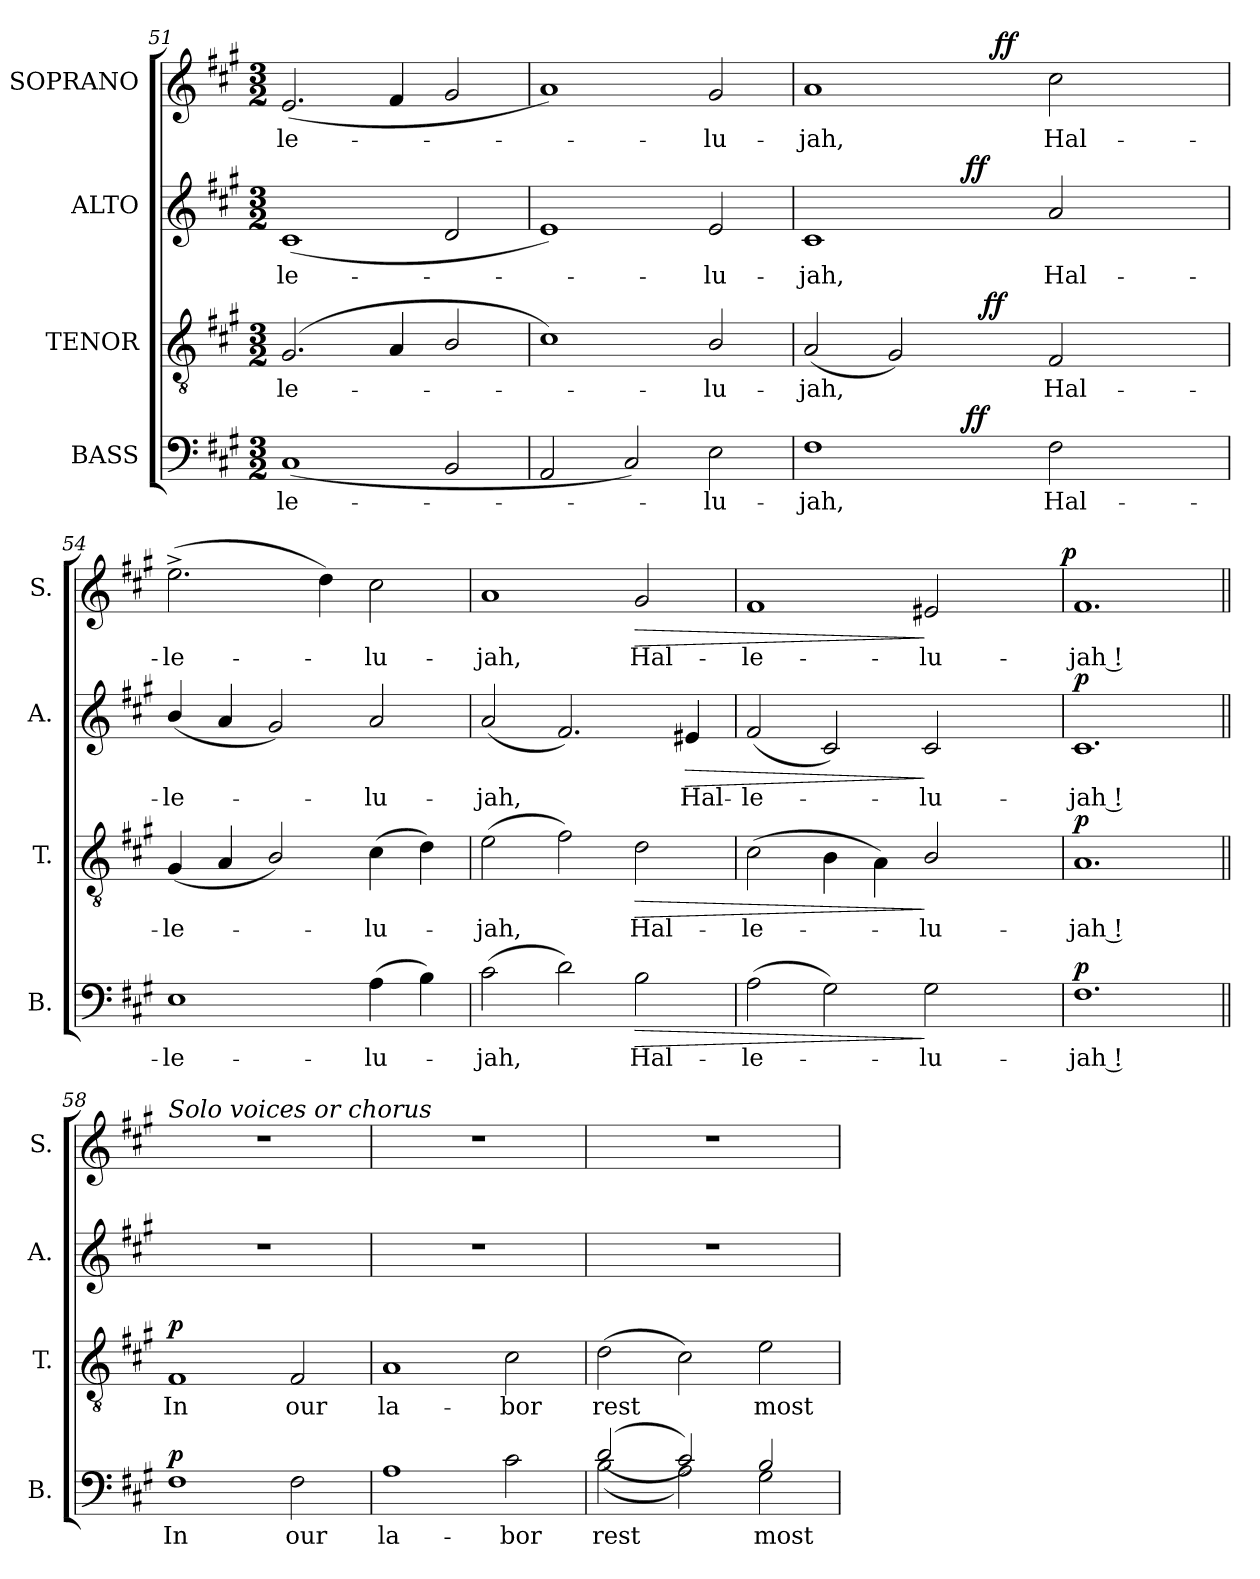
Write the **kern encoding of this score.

**kern	**text	**dynam	**kern	**text	**dynam	**kern	**text	**dynam	**kern	**text	**dynam
*part4	*part4	*part4	*part3	*part3	*part3	*part2	*part2	*part2	*part1	*part1	*part1
*staff4	*staff4	*staff4	*staff3	*staff3	*staff3	*staff2	*staff2	*staff2	*staff1	*staff1	*staff1
*I"BASS	*	*	*I"TENOR	*	*	*I"ALTO	*	*	*I"SOPRANO	*	*
*I'B.	*	*	*I'T.	*	*	*I'A.	*	*	*I'S.	*	*
*clefF4	*	*	*clefGv2	*	*	*clefG2	*	*	*clefG2	*	*
*	*	*	*ITrd7c12	*	*	*	*	*	*	*	*
*k[f#c#g#]	*	*	*k[f#c#g#]	*	*	*k[f#c#g#]	*	*	*k[f#c#g#]	*	*
*A:	*	*	*A:	*	*	*A:	*	*	*A:	*	*
*M3/2	*	*	*M3/2	*	*	*M3/2	*	*	*M3/2	*	*
=51	=51	=51	=51	=51	=51	=51	=51	=51	=51	=51	=51
!	!LO:LY:b:color=#000000	!	!	!	!	!	!	!	!	!	!
!	!	!	!	!LO:LY:b:color=#000000	!	!	!	!	!	!	!
!	!	!	!	!	!	!	!LO:LY:b:color=#000000	!	!	!	!
!	!	!	!	!	!	!	!	!	!	!LO:LY:b:color=#000000	!
(1C#i	-le-	.	(2.GG#i/	-le-	.	(1c#i	-le-	.	(2.ei/	-le-	.
.	.	.	4AAi/	.	.	.	.	.	4f#i/	.	.
2BBi/	.	.	2BBi/	.	.	2di/	.	.	2g#i/	.	.
!!LO:LB:g=z
=52	=52	=52	=52	=52	=52	=52	=52	=52	=52	=52	=52
2AAi/	.	.	1C#i)	.	.	1ei)	.	.	1ai)	.	.
2C#i/)	.	.	.	.	.	.	.	.	.	.	.
!	!LO:LY:b:color=#000000	!	!	!	!	!	!	!	!	!	!
!	!	!	!	!LO:LY:b:color=#000000	!	!	!	!	!	!	!
!	!	!	!	!	!	!	!LO:LY:b:color=#000000	!	!	!	!
!	!	!	!	!	!	!	!	!	!	!LO:LY:b:color=#000000	!
2Ei\	-lu-	.	2BBi/	-lu-	.	2ei/	-lu-	.	2g#i/	-lu-	.
=53	=53	=53	=53	=53	=53	=53	=53	=53	=53	=53	=53
!	!LO:LY:b:color=#000000	!	!	!	!	!	!	!	!	!	!
!	!	!	!	!LO:LY:b:color=#000000	!	!	!	!	!	!	!
!	!	!	!	!	!	!	!LO:LY:b:color=#000000	!	!	!	!
!	!	!	!	!	!	!	!	!	!	!LO:LY:b:color=#000000	!
*^	*	*	*^	*	*	*^	*	*	*^	*	*
1F#i	2ryy	-jah,	.	(2AAi/	2ryy	-jah,	.	1c#i	2ryy	-jah,	.	1ai	2ryy	-jah,	.
.	8ryy	.	.	2GG#i/)	4ryy	.	.	.	8ryy	.	.	.	4ryy	.	.
.	16ryy	.	.	.	.	.	.	.	16ryy	.	.	.	.	.	.
.	32ryy	.	.	.	.	.	.	.	32ryy	.	.	.	.	.	.
.	512ryy	.	.	.	.	.	.	.	512ryy	.	.	.	.	.	.
.	2ryy	.	ff	.	.	.	.	.	2ryy	.	ff	.	.	.	.
.	.	.	.	.	512ryy	.	.	.	.	.	.	.	128ryy	.	.
.	.	.	.	.	2ryy	.	ff	.	.	.	.	.	.	.	.
.	.	.	.	.	.	.	.	.	.	.	.	.	256ryy	.	.
.	.	.	.	.	.	.	.	.	.	.	.	.	1024ryy	.	.
.	.	.	.	.	.	.	.	.	.	.	.	.	2ryy	.	ff
!	!	!LO:LY:b:color=#000000	!	!	!	!	!	!	!	!	!	!	!	!	!
!	!	!	!	!	!	!LO:LY:b:color=#000000	!	!	!	!	!	!	!	!	!
!	!	!	!	!	!	!	!	!	!	!LO:LY:b:color=#000000	!	!	!	!	!
!	!	!	!	!	!	!	!	!	!	!	!	!	!	!LO:LY:b:color=#000000	!
2F#i\	.	Hal-	.	2FF#i/	.	Hal-	.	2ai/	.	Hal-	.	2cc#i\	.	Hal-	.
.	4ryy	.	.	.	.	.	.	.	4ryy	.	.	.	.	.	.
.	.	.	.	.	8ryy	.	.	.	.	.	.	.	.	.	.
.	.	.	.	.	.	.	.	.	.	.	.	.	8ryy	.	.
.	.	.	.	.	16ryy	.	.	.	.	.	.	.	.	.	.
.	.	.	.	.	.	.	.	.	.	.	.	.	16ryy	.	.
.	.	.	.	.	32ryy	.	.	.	.	.	.	.	.	.	.
.	.	.	.	.	.	.	.	.	.	.	.	.	32ryy	.	.
.	64...ryy	.	.	.	64...ryy	.	.	.	64...ryy	.	.	.	.	.	.
.	.	.	.	.	.	.	.	.	.	.	.	.	64ryy	.	.
.	.	.	.	.	.	.	.	.	.	.	.	.	512.ryy	.	.
*v	*v	*	*	*	*	*	*	*v	*v	*	*	*v	*v	*	*
*	*	*	*v	*v	*	*	*	*	*	*	*	*
=54	=54	=54	=54	=54	=54	=54	=54	=54	=54	=54	=54
*^	*	*	*^	*	*	*^	*	*	*^	*	*
!	!	!LO:LY:b:color=#000000	!	!	!	!	!	!	!	!	!	!	!	!	!
*v	*v	*	*	*	*	*	*	*v	*v	*	*	*v	*v	*	*
*	*	*	*v	*v	*	*	*	*	*	*	*	*
*^	*	*	*^	*	*	*^	*	*	*^	*	*
!	!	!	!	!	!	!LO:LY:b:color=#000000	!	!	!	!	!	!	!	!	!
*v	*v	*	*	*	*	*	*	*v	*v	*	*	*v	*v	*	*
*	*	*	*v	*v	*	*	*	*	*	*	*	*
*^	*	*	*^	*	*	*^	*	*	*^	*	*
!	!	!	!	!	!	!	!	!	!	!LO:LY:b:color=#000000	!	!	!	!	!
*v	*v	*	*	*	*	*	*	*v	*v	*	*	*v	*v	*	*
*	*	*	*v	*v	*	*	*	*	*	*	*	*
*^	*	*	*^	*	*	*^	*	*	*^	*	*
!	!	!	!	!	!	!	!	!	!	!	!	!	!	!LO:LY:b:color=#000000	!
*v	*v	*	*	*	*	*	*	*v	*v	*	*	*v	*v	*	*
*	*	*	*v	*v	*	*	*	*	*	*	*	*
1Ei	-le-	.	(4GG#i/	-le-	.	(4bi/	-le-	.	(2.ee^i\	-le-	.
.	.	.	4AAi/	.	.	4ai/	.	.	.	.	.
.	.	.	2BBi/)	.	.	2g#i/)	.	.	.	.	.
.	.	.	.	.	.	.	.	.	4ddi\)	.	.
!	!LO:LY:b:color=#000000	!	!	!	!	!	!	!	!	!	!
!	!	!	!	!LO:LY:b:color=#000000	!	!	!	!	!	!	!
!	!	!	!	!	!	!	!LO:LY:b:color=#000000	!	!	!	!
!	!	!	!	!	!	!	!	!	!	!LO:LY:b:color=#000000	!
(4Ai\	-lu-	.	(4C#i\	-lu-	.	2ai/	-lu-	.	2cc#i\	-lu-	.
4Bi\)	.	.	4Di\)	.	.	.	.	.	.	.	.
=55	=55	=55	=55	=55	=55	=55	=55	=55	=55	=55	=55
!	!LO:LY:b:color=#000000	!	!	!	!	!	!	!	!	!	!
!	!	!	!	!LO:LY:b:color=#000000	!	!	!	!	!	!	!
!	!	!	!	!	!	!	!LO:LY:b:color=#000000	!	!	!	!
!	!	!	!	!	!	!	!	!	!	!LO:LY:b:color=#000000	!
(2c#i\	-jah,	.	(2Ei\	-jah,	.	(2ai/	-jah,	.	1ai	-jah,	.
2di\)	.	.	2F#i\)	.	.	2.f#i/)	.	.	.	.	.
!	!LO:LY:b:color=#000000	!LO:HP:b	!	!	!	!	!	!	!	!	!
!	!	!	!	!LO:LY:b:color=#000000	!LO:HP:b	!	!	!	!	!	!
!	!	!	!	!	!	!	!	!	!	!LO:LY:b:color=#000000	!LO:HP:b
2Bi\	Hal-	>	2Di\	Hal-	>	.	.	.	2g#i/	Hal-	>
!	!	!	!	!	!	!	!LO:LY:b:color=#000000	!LO:HP:b	!	!	!
.	.	.	.	.	.	4e#Xi/	Hal-	>	.	.	.
=56	=56	=56	=56	=56	=56	=56	=56	=56	=56	=56	=56
!	!LO:LY:b:color=#000000	!	!	!	!	!	!	!	!	!	!
!	!	!	!	!LO:LY:b:color=#000000	!	!	!	!	!	!	!
!	!	!	!	!	!	!	!LO:LY:b:color=#000000	!	!	!	!
!	!	!	!	!	!	!	!	!	!	!LO:LY:b:color=#000000	!
*	*	*	*	*	*	*	*	*	*^	*	*
(2Ai\	-le-	.	(2C#i\	-le-	.	(2f#i/	-le-	.	1f#i	1ryy	-le-	.
2G#i\)	.	.	4BBi\	.	.	2c#i/)	.	.	.	.	.	.
.	.	.	4AAi\)	.	.	.	.	.	.	.	.	.
!	!LO:LY:b:color=#000000	!	!	!	!	!	!	!	!	!	!	!
!	!	!	!	!LO:LY:b:color=#000000	!	!	!	!	!	!	!	!
!	!	!	!	!	!	!	!LO:LY:b:color=#000000	!	!	!	!	!
!	!	!	!	!	!	!	!	!	!	!	!LO:LY:b:color=#000000	!
2G#i\	-lu-	]	2BBi/	-lu-	]	2c#i/	-lu-	]	2e#Xi/	4ryy	-lu-	]
.	.	.	.	.	.	.	.	.	.	8ryy	.	.
.	.	.	.	.	.	.	.	.	.	16ryy	.	.
.	.	.	.	.	.	.	.	.	.	32ryy	.	.
.	.	.	.	.	.	.	.	.	.	64ryy	.	.
.	.	.	.	.	.	.	.	.	.	128...ryy	.	.
.	.	.	.	.	.	.	.	.	.	1024ryy	.	p
*	*	*	*	*	*	*	*	*	*v	*v	*	*
=57	=57	=57	=57	=57	=57	=57	=57	=57	=57	=57	=57
*	*	*	*	*	*	*	*	*	*^	*	*
!	!LO:LY:b:color=#000000	!	!	!	!	!	!	!	!	!	!	!
*	*	*	*	*	*	*	*	*	*v	*v	*	*
*	*	*	*	*	*	*	*	*	*^	*	*
!	!	!	!	!LO:LY:b:color=#000000	!	!	!	!	!	!	!	!
*	*	*	*	*	*	*	*	*	*v	*v	*	*
*	*	*	*	*	*	*	*	*	*^	*	*
!	!	!	!	!	!	!	!LO:LY:b:color=#000000	!	!	!	!	!
*	*	*	*	*	*	*	*	*	*v	*v	*	*
*	*	*	*	*	*	*	*	*	*^	*	*
!	!	!	!	!	!	!	!	!	!	!	!LO:LY:b:color=#000000	!
*	*	*	*	*	*	*	*	*	*v	*v	*	*
1.F#i	-jah !	p	1.AAi	-jah !	p	1.c#i	-jah !	p	1.f#i	-jah !	.
!!LO:PB:g=z
=58||	=58||	=58||	=58||	=58||	=58||	=58||	=58||	=58||	=58||	=58||	=58||
!	!LO:LY:b:color=#000000	!	!	!	!	!	!	!	!	!	!
!	!	!	!	!	!	!	!	!	!LO:TX:a:i:t=Solo voices or chorus	!	!
!	!	!	!	!LO:LY:b:color=#000000	!	!LO:N:vis=1	!	!	!LO:N:vis=1	!	!
1F#i	In	p	1FF#i	In	p	1.r	.	.	1.r	.	.
!	!LO:LY:b:color=#000000	!	!	!	!	!	!	!	!	!	!
!	!	!	!	!LO:LY:b:color=#000000	!	!	!	!	!	!	!
2F#i\	our	.	2FF#i/	our	.	.	.	.	.	.	.
=59	=59	=59	=59	=59	=59	=59	=59	=59	=59	=59	=59
!	!LO:LY:b:color=#000000	!	!	!	!	!	!	!	!	!	!
!	!	!	!	!LO:LY:b:color=#000000	!	!LO:N:vis=1	!	!	!LO:N:vis=1	!	!
1Ai	la-	.	1AAi	la-	.	1.r	.	.	1.r	.	.
!	!LO:LY:b:color=#000000	!	!	!	!	!	!	!	!	!	!
!	!	!	!	!LO:LY:b:color=#000000	!	!	!	!	!	!	!
2c#i\	-bor	.	2C#i\	-bor	.	.	.	.	.	.	.
=60	=60	=60	=60	=60	=60	=60	=60	=60	=60	=60	=60
!	!LO:LY:b:color=#000000	!	!	!	!	!	!	!	!	!	!
*^	*	*	*	*	*	*	*	*	*	*	*
!	!	!	!	!	!LO:LY:b:color=#000000	!	!LO:N:vis=1	!	!	!LO:N:vis=1	!	!
((2di/	(2Bi\	rest	.	(2Di\	rest	.	1.r	.	.	1.r	.	.
2c#i/))	2Ai\)	.	.	2C#i\)	.	.	.	.	.	.	.	.
!	!	!LO:LY:b:color=#000000	!	!	!	!	!	!	!	!	!	!
!	!	!	!	!	!LO:LY:b:color=#000000	!	!	!	!	!	!	!
2Bi/	2G#i\	most	.	2Ei\	most	.	.	.	.	.	.	.
*v	*v	*	*	*	*	*	*	*	*	*	*	*
=	=	=	=	=	=	=	=	=	=	=	=
*-	*-	*-	*-	*-	*-	*-	*-	*-	*-	*-	*-
